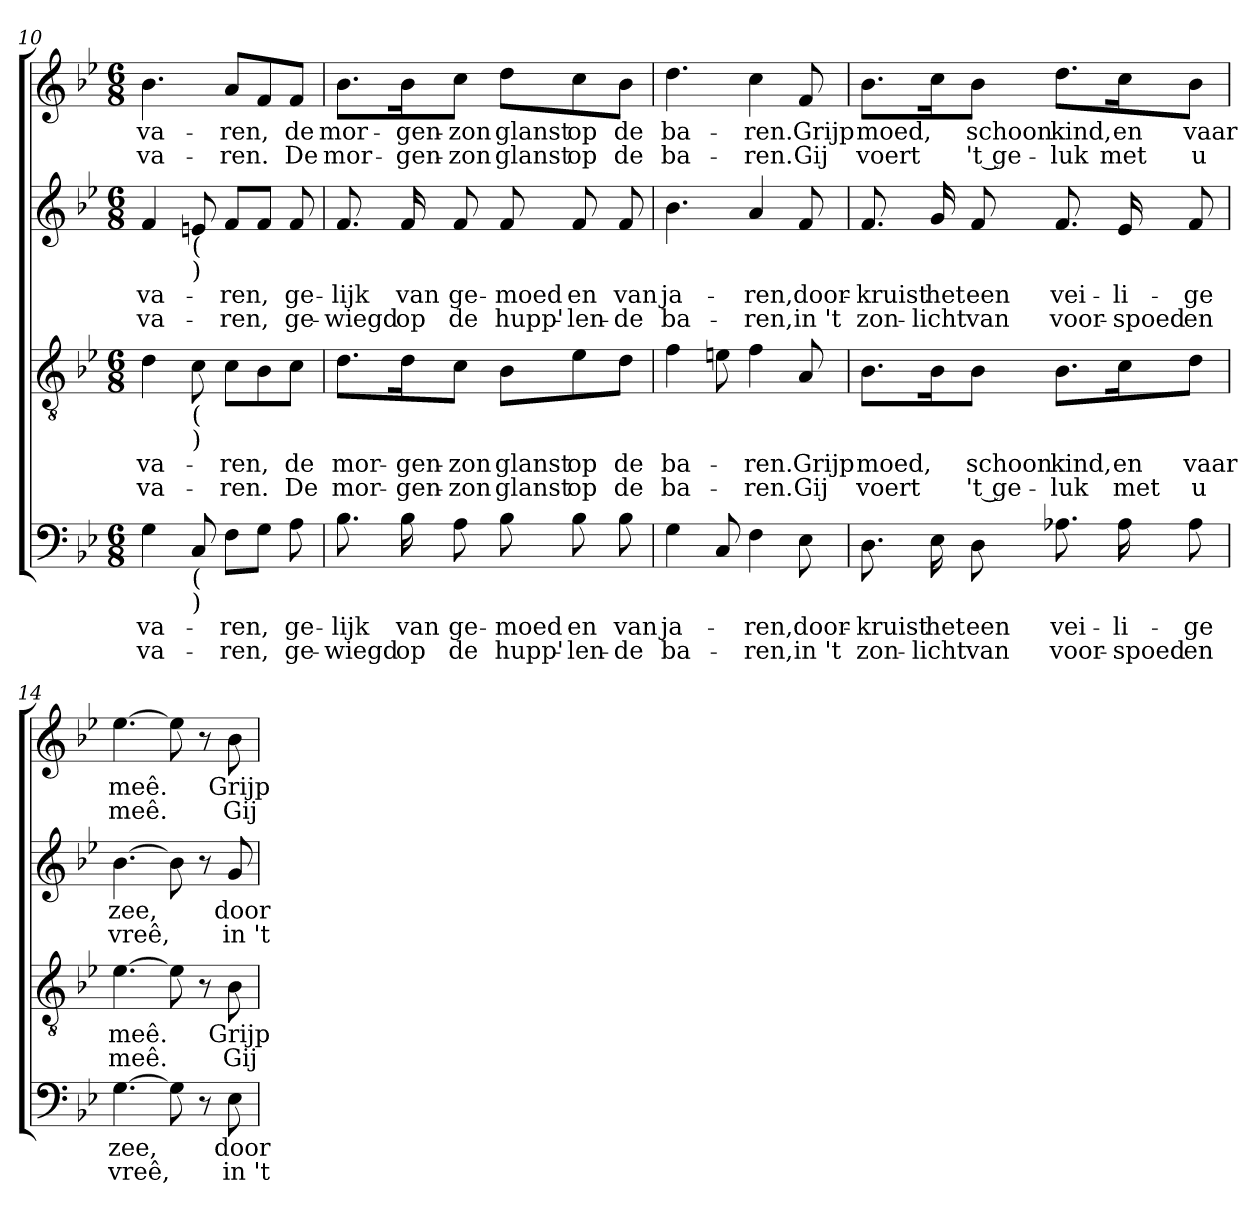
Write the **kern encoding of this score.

**kern	**text	**text	**kern	**text	**text	**kern	**text	**text	**kern	**text	**text
*part4	*part4	*part4	*part3	*part3	*part3	*part2	*part2	*part2	*part1	*part1	*part1
*staff4	*staff4	*staff4	*staff3	*staff3	*staff3	*staff2	*staff2	*staff2	*staff1	*staff1	*staff1
!!LO:LB:g=z
*clefF4	*	*	*clefGv2	*	*	*clefG2	*	*	*clefG2	*	*
*k[b-e-]	*	*	*k[b-e-]	*	*	*k[b-e-]	*	*	*k[b-e-]	*	*
*B-:	*	*	*B-:	*	*	*B-:	*	*	*B-:	*	*
*M6/8	*	*	*M6/8	*	*	*M6/8	*	*	*M6/8	*	*
=10	=10	=10	=10	=10	=10	=10	=10	=10	=10	=10	=10
!	!LO:LY:b	!LO:LY:b	!	!	!	!	!	!	!	!	!
!	!	!	!	!LO:LY:b	!LO:LY:b	!	!	!	!	!	!
!	!	!	!	!	!	!	!LO:LY:b	!LO:LY:b	!	!	!
!	!	!	!	!	!	!	!	!	!	!LO:LY:b	!LO:LY:b
4G\	va-	va-	4d\	va-	va-	4f/	va-	va-	4.b-\	va-	va-
!	!	!	!	!	!	!LO:TX:b:t=(	!	!	!	!	!
!	!	!	!	!	!	!LO:TX:b:t=)	!	!	!	!	!
!	!	!	!LO:TX:b:t=(	!	!	!	!	!	!	!	!
!	!	!	!LO:TX:b:t=)	!	!	!	!	!	!	!	!
!LO:TX:b:t=(	!	!	!	!	!	!	!	!	!	!	!
!LO:TX:b:t=)	!	!	!	!	!	!	!	!	!	!	!
8C/	.	.	8c\	.	.	8en/	.	.	.	.	.
!	!LO:LY:b	!LO:LY:b	!	!	!	!	!	!	!	!	!
!	!	!	!	!LO:LY:b	!LO:LY:b	!	!	!	!	!	!
!	!	!	!	!	!	!	!LO:LY:b	!LO:LY:b	!	!	!
!	!	!	!	!	!	!	!	!	!	!LO:LY:b	!LO:LY:b
8F\L	-ren,	-ren,	8c\L	-ren,	-ren.	8f/L	-ren,	-ren,	8a/L	-ren,	-ren.
8G\J	.	.	8B-\	.	.	8f/J	.	.	8f/	.	.
!	!LO:LY:b	!LO:LY:b	!	!	!	!	!	!	!	!	!
!	!	!	!	!LO:LY:b	!LO:LY:b	!	!	!	!	!	!
!	!	!	!	!	!	!	!LO:LY:b	!LO:LY:b	!	!	!
!	!	!	!	!	!	!	!	!	!	!LO:LY:b	!LO:LY:b
8A\	ge-	ge-	8c\J	de	De	8f/	ge-	ge-	8f/J	de	De
=11	=11	=11	=11	=11	=11	=11	=11	=11	=11	=11	=11
!	!LO:LY:b	!LO:LY:b	!	!	!	!	!	!	!	!	!
!	!	!	!	!LO:LY:b	!LO:LY:b	!	!	!	!	!	!
!	!	!	!	!	!	!	!LO:LY:b	!LO:LY:b	!	!	!
!	!	!	!	!	!	!	!	!	!	!LO:LY:b	!LO:LY:b
8.B-\	-lijk	-wiegd	8.d\L	mor-	mor-	8.f/	-lijk	-wiegd	8.b-\L	mor-	mor-
!	!LO:LY:b	!LO:LY:b	!	!	!	!	!	!	!	!	!
!	!	!	!	!LO:LY:b	!LO:LY:b	!	!	!	!	!	!
!	!	!	!	!	!	!	!LO:LY:b	!LO:LY:b	!	!	!
!	!	!	!	!	!	!	!	!	!	!LO:LY:b	!LO:LY:b
16B-\	van	op	16d\K	-gen-	-gen-	16f/	van	op	16b-\K	-gen-	-gen-
!	!LO:LY:b	!LO:LY:b	!	!	!	!	!	!	!	!	!
!	!	!	!	!LO:LY:b	!LO:LY:b	!	!	!	!	!	!
!	!	!	!	!	!	!	!LO:LY:b	!LO:LY:b	!	!	!
!	!	!	!	!	!	!	!	!	!	!LO:LY:b	!LO:LY:b
8A\	ge-	de	8c\J	-zon	-zon	8f/	ge-	de	8cc\J	-zon	-zon
!	!LO:LY:b	!LO:LY:b	!	!	!	!	!	!	!	!	!
!	!	!	!	!LO:LY:b	!LO:LY:b	!	!	!	!	!	!
!	!	!	!	!	!	!	!LO:LY:b	!LO:LY:b	!	!	!
!	!	!	!	!	!	!	!	!	!	!LO:LY:b	!LO:LY:b
8B-\	-moed	hupp'-	8B-\L	glanst	glanst	8f/	-moed	hupp'-	8dd\L	glanst	glanst
!	!LO:LY:b	!LO:LY:b	!	!	!	!	!	!	!	!	!
!	!	!	!	!LO:LY:b	!LO:LY:b	!	!	!	!	!	!
!	!	!	!	!	!	!	!LO:LY:b	!LO:LY:b	!	!	!
!	!	!	!	!	!	!	!	!	!	!LO:LY:b	!LO:LY:b
8B-\	en	-len-	8e-\	op	op	8f/	en	-len-	8cc\	op	op
!	!LO:LY:b	!LO:LY:b	!	!	!	!	!	!	!	!	!
!	!	!	!	!LO:LY:b	!LO:LY:b	!	!	!	!	!	!
!	!	!	!	!	!	!	!LO:LY:b	!LO:LY:b	!	!	!
!	!	!	!	!	!	!	!	!	!	!LO:LY:b	!LO:LY:b
8B-\	van	-de	8d\J	de	de	8f/	van	-de	8b-\J	de	de
=12	=12	=12	=12	=12	=12	=12	=12	=12	=12	=12	=12
!	!LO:LY:b	!LO:LY:b	!	!	!	!	!	!	!	!	!
!	!	!	!	!LO:LY:b	!LO:LY:b	!	!	!	!	!	!
!	!	!	!	!	!	!	!LO:LY:b	!LO:LY:b	!	!	!
!	!	!	!	!	!	!	!	!	!	!LO:LY:b	!LO:LY:b
4G\	ja-	ba-	4f\	ba-	ba-	4.b-\	ja-	ba-	4.dd\	ba-	ba-
8C/	.	.	8en\	.	.	.	.	.	.	.	.
!	!LO:LY:b	!LO:LY:b	!	!	!	!	!	!	!	!	!
!	!	!	!	!LO:LY:b	!LO:LY:b	!	!	!	!	!	!
!	!	!	!	!	!	!	!LO:LY:b	!LO:LY:b	!	!	!
!	!	!	!	!	!	!	!	!	!	!LO:LY:b	!LO:LY:b
4F\	-ren,	-ren,	4f\	-ren.	-ren.	4a/	-ren,	-ren,	4cc\	-ren.	-ren.
!	!LO:LY:b	!LO:LY:b	!	!	!	!	!	!	!	!	!
!	!	!	!	!LO:LY:b	!LO:LY:b	!	!	!	!	!	!
!	!	!	!	!	!	!	!LO:LY:b	!LO:LY:b	!	!	!
!	!	!	!	!	!	!	!	!	!	!LO:LY:b	!LO:LY:b
8E-\	door-	in 't	8A/	Grijp	Gij	8f/	door-	in 't	8f/	Grijp	Gij
!!LO:LB:g=z
=13	=13	=13	=13	=13	=13	=13	=13	=13	=13	=13	=13
!	!LO:LY:b	!LO:LY:b	!	!	!	!	!	!	!	!	!
!	!	!	!	!LO:LY:b	!LO:LY:b	!	!	!	!	!	!
!	!	!	!	!	!	!	!LO:LY:b	!LO:LY:b	!	!	!
!	!	!	!	!	!	!	!	!	!	!LO:LY:b	!LO:LY:b
8.D\	-kruist	zon-	8.B-\L	moed,	voert	8.f/	-kruist	zon-	8.b-\L	moed,	voert
!	!LO:LY:b	!LO:LY:b	!	!	!	!	!	!	!	!	!
!	!	!	!	!	!	!	!LO:LY:b	!LO:LY:b	!	!	!
16E-\	het	-licht	16B-\K	.	.	16g/	het	-licht	16cc\K	.	.
!	!LO:LY:b	!LO:LY:b	!	!	!	!	!	!	!	!	!
!	!	!	!	!LO:LY:b	!LO:LY:b	!	!	!	!	!	!
!	!	!	!	!	!	!	!LO:LY:b	!LO:LY:b	!	!	!
!	!	!	!	!	!	!	!	!	!	!LO:LY:b	!LO:LY:b
8D\	een	van	8B-\J	schoon	't ge-	8f/	een	van	8b-\J	schoon	't ge-
!	!LO:LY:b	!LO:LY:b	!	!	!	!	!	!	!	!	!
!	!	!	!	!LO:LY:b	!LO:LY:b	!	!	!	!	!	!
!	!	!	!	!	!	!	!LO:LY:b	!LO:LY:b	!	!	!
!	!	!	!	!	!	!	!	!	!	!LO:LY:b	!LO:LY:b
8.A-X\	vei-	voor-	8.B-\L	kind,	-luk	8.f/	vei-	voor-	8.dd\L	kind,	-luk
!	!LO:LY:b	!LO:LY:b	!	!	!	!	!	!	!	!	!
!	!	!	!	!LO:LY:b	!LO:LY:b	!	!	!	!	!	!
!	!	!	!	!	!	!	!LO:LY:b	!LO:LY:b	!	!	!
!	!	!	!	!	!	!	!	!	!	!LO:LY:b	!LO:LY:b
16A-\	-li-	-spoed	16c\K	en	met	16e-/	-li-	-spoed	16cc\K	en	met
!	!LO:LY:b	!LO:LY:b	!	!	!	!	!	!	!	!	!
!	!	!	!	!LO:LY:b	!LO:LY:b	!	!	!	!	!	!
!	!	!	!	!	!	!	!LO:LY:b	!LO:LY:b	!	!	!
!	!	!	!	!	!	!	!	!	!	!LO:LY:b	!LO:LY:b
8A-\	-ge	en	8d\J	vaar	u	8f/	-ge	en	8b-\J	vaar	u
=14	=14	=14	=14	=14	=14	=14	=14	=14	=14	=14	=14
!	!LO:LY:b	!LO:LY:b	!	!	!	!	!	!	!	!	!
!	!	!	!	!LO:LY:b	!LO:LY:b	!	!	!	!	!	!
!	!	!	!	!	!	!	!LO:LY:b	!LO:LY:b	!	!	!
!	!	!	!	!	!	!	!	!	!	!LO:LY:b	!LO:LY:b
[4.G\	zee,	vreê,	[4.e-\	meê.	meê.	[4.b-\	zee,	vreê,	[4.ee-\	meê.	meê.
8G\]	.	.	8e-\]	.	.	8b-\]	.	.	8ee-\]	.	.
8r	.	.	8r	.	.	8r	.	.	8r	.	.
!	!LO:LY:b	!LO:LY:b	!	!	!	!	!	!	!	!	!
!	!	!	!	!LO:LY:b	!LO:LY:b	!	!	!	!	!	!
!	!	!	!	!	!	!	!LO:LY:b	!LO:LY:b	!	!	!
!	!	!	!	!	!	!	!	!	!	!LO:LY:b	!LO:LY:b
8E-\	door-	in 't	8B-\	Grijp	Gij	8g/	door-	in 't	8b-\	Grijp	Gij
=	=	=	=	=	=	=	=	=	=	=	=
*-	*-	*-	*-	*-	*-	*-	*-	*-	*-	*-	*-
